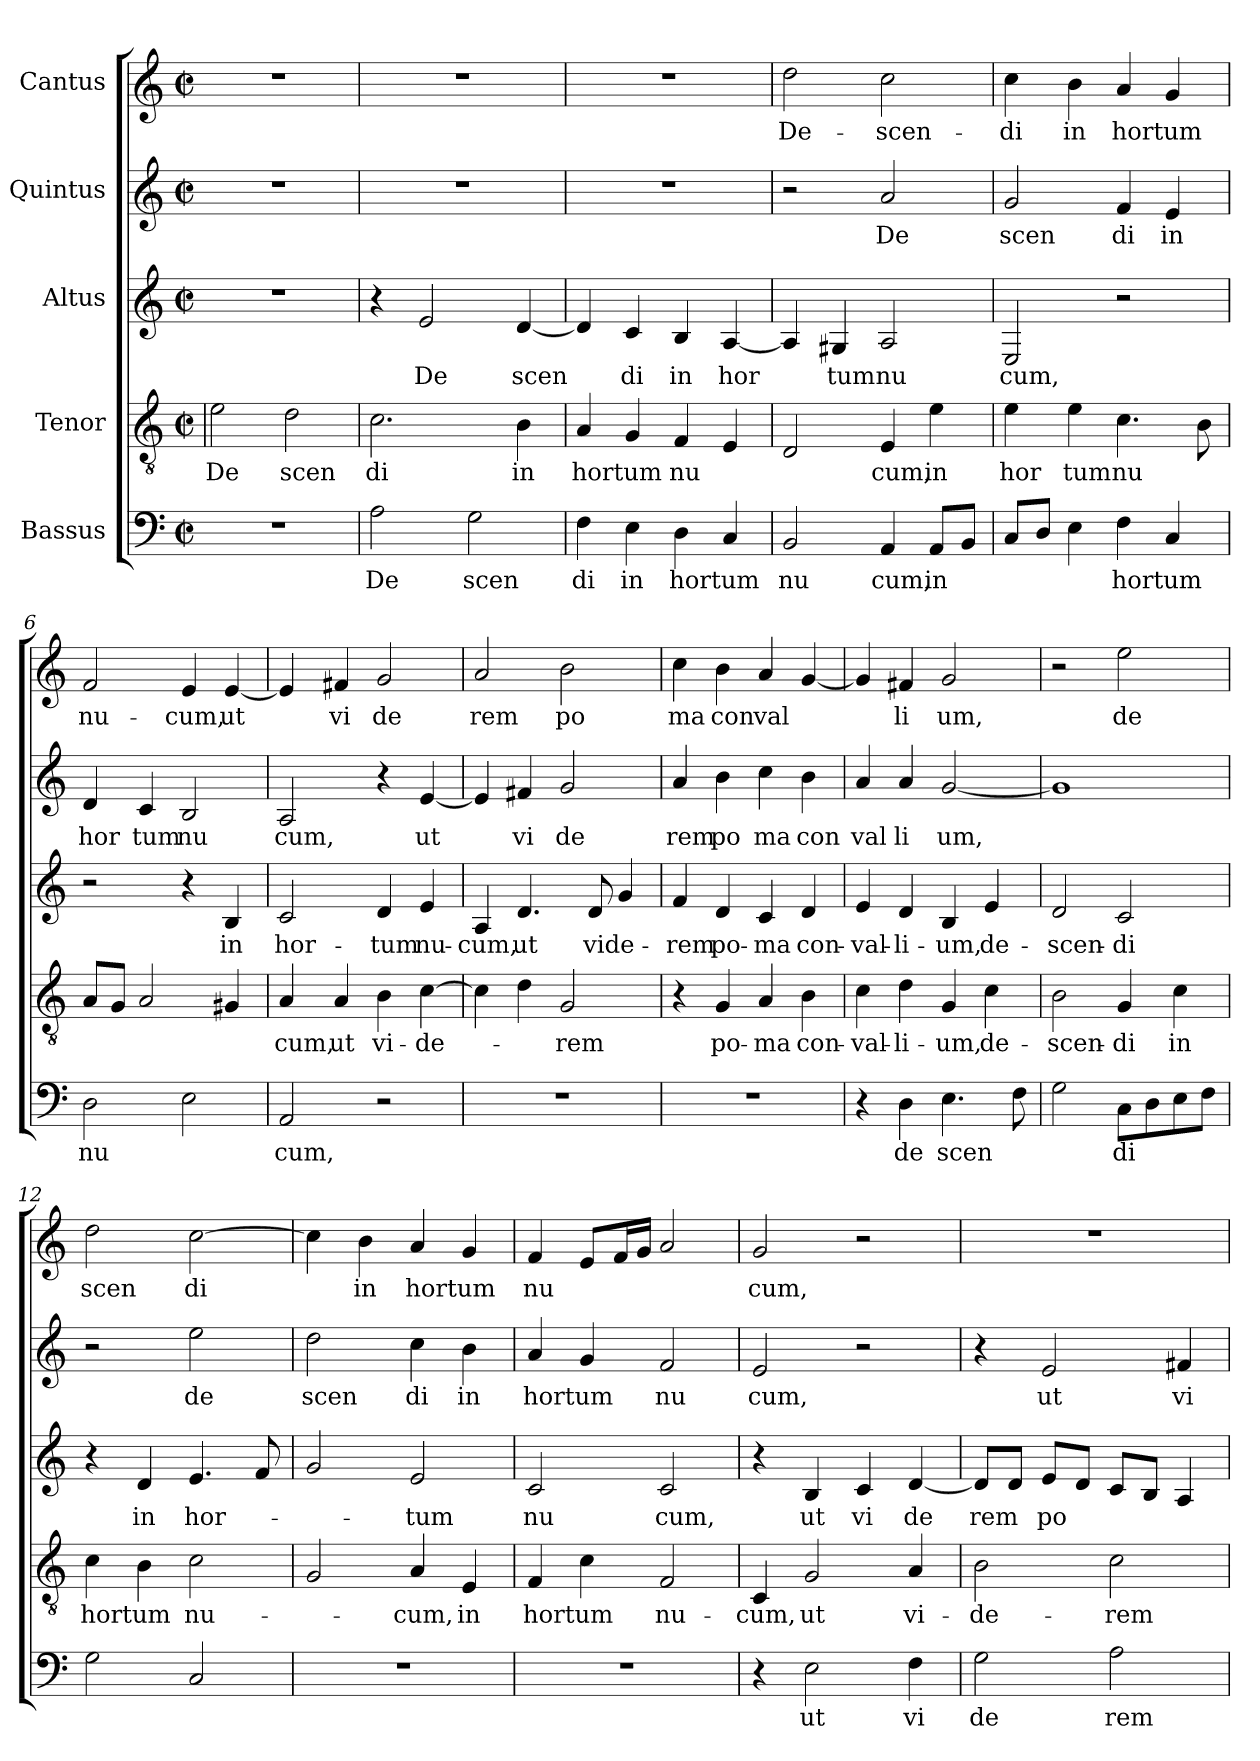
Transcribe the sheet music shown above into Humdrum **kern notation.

**kern	**text	**kern	**text	**kern	**text	**kern	**text	**kern	**text
*part5	*part5	*part4	*part4	*part3	*part3	*part2	*part2	*part1	*part1
*staff5	*staff5	*staff4	*staff4	*staff3	*staff3	*staff2	*staff2	*staff1	*staff1
*I"Bassus	*	*I"Tenor	*	*I"Altus	*	*I"Quintus	*	*I"Cantus	*
!!LO:PB:g=z
*stria5	*	*stria5	*	*stria5	*	*stria5	*	*stria5	*
*clefF4	*	*clefGv2	*	*clefG2	*	*clefG2	*	*clefG2	*
*M2/2	*	*M2/2	*	*M2/2	*	*M2/2	*	*M2/2	*
*met(c|)	*	*met(c|)	*	*met(c|)	*	*met(c|)	*	*met(c|)	*
=1	=1!	=1	=1!	=1	=1!	=1	=1!	=1!	=1!
!	!	!	!LO:LY:b:cj	!	!	!	!	!	!
1r	.	2e\	De	1r	.	1r	.	1r	.
!	!	!	!LO:LY:b:cj	!	!	!	!	!	!
.	.	2d\	scen	.	.	.	.	.	.
=2	=2	=2	=2	=2	=2	=2	=2	=2	=2
!	!LO:LY:b:cj	!	!LO:LY:b:cj	!	!	!	!	!	!
2A\	De	2.c\	di	4r	.	1r	.	1r	.
!	!	!	!	!	!LO:LY:b:cj	!	!	!	!
.	.	.	.	2e/	De	.	.	.	.
!	!LO:LY:b:cj	!	!	!	!	!	!	!	!
2G\	scen	.	.	.	.	.	.	.	.
!	!	!	!LO:LY:b:cj	!	!LO:LY:b	!	!	!	!
.	.	4B\	in	[<4d/	scen	.	.	.	.
=3	=3	=3	=3	=3	=3	=3	=3	=3	=3
!	!LO:LY:b:cj	!	!LO:LY:b	!	!	!	!	!	!
4F\	di	4A/	hortum	4d/]	.	1r	.	1r	.
!	!LO:LY:b:cj	!	!	!	!LO:LY:b:cj	!	!	!	!
4E\	in	4G/	.	4c/	di	.	.	.	.
!	!LO:LY:b	!	!LO:LY:b	!	!LO:LY:b:cj	!	!	!	!
4D\	hortum	4F/	nu	4B/	in	.	.	.	.
!	!	!	!	!	!LO:LY:b	!	!	!	!
4C/	.	4E/	.	[<4A/	hor	.	.	.	.
=4	=4	=4	=4	=4	=4	=4	=4	=4	=4
!	!LO:LY:b:cj	!	!	!	!	!	!	!	!LO:LY:b:cj
2BB/	nu	2D/	.	4A/]	.	2r	.	2dd\	De-
!	!	!	!	!	!LO:LY:b:cj	!	!	!	!
.	.	.	.	4G#X/	tum	.	.	.	.
!	!LO:LY:b:cj	!	!LO:LY:b:cj	!	!LO:LY:b:cj	!	!LO:LY:b:cj	!	!LO:LY:b:cj
4AA/	cum,	4E/	cum,	2A/	nu	2a/	De	2cc\	-scen-
!	!LO:LY:b:cj	!	!LO:LY:b:cj	!	!	!	!	!	!
8AA/L	in	4e\	in	.	.	.	.	.	.
8BB/J	.	.	.	.	.	.	.	.	.
=5	=5	=5	=5	=5	=5	=5	=5	=5	=5
!	!	!	!LO:LY:b:cj	!	!LO:LY:b:cj	!	!LO:LY:b:cj	!	!LO:LY:b:cj
8C/L	.	4e\	hor	2E/	cum,	2g/	scen	4cc\	-di
8D/J	.	.	.	.	.	.	.	.	.
!	!	!	!LO:LY:b:cj	!	!	!	!	!	!LO:LY:b:cj
4E\	.	4e\	tum	.	.	.	.	4b\	in
!	!LO:LY:b	!	!LO:LY:b	!	!	!	!LO:LY:b:cj	!	!LO:LY:b
4F\	hortum	4.c\	nu	2r	.	4f/	di	4a/	hortum
!	!	!	!	!	!	!	!LO:LY:b:cj	!	!
4C/	.	.	.	.	.	4e/	in	4g/	.
.	.	8B\	.	.	.	.	.	.	.
=6	=6	=6	=6	=6	=6	=6	=6	=6	=6
!	!LO:LY:b	!	!	!	!	!	!LO:LY:b:cj	!	!LO:LY:b:cj
2D\	nu	8A/L	.	2r	.	4d/	hor	2f/	nu-
.	.	8G/J	.	.	.	.	.	.	.
!	!	!	!	!	!	!	!LO:LY:b:cj	!	!
.	.	2A/	.	.	.	4c/	tum	.	.
!	!	!	!	!	!	!	!LO:LY:b:cj	!	!LO:LY:b:cj
2E\	.	.	.	4r	.	2B/	nu	4e/	-cum,
!	!	!	!	!	!LO:LY:b:cj	!	!	!	!LO:LY:b:cj
.	.	4G#X/	.	4B/	in	.	.	[>4e/	ut
!!LO:LB:g=z
=7	=7	=7	=7	=7	=7	=7	=7	=7	=7
!	!LO:LY:b:cj	!	!LO:LY:b:cj	!	!LO:LY:b:cj	!	!LO:LY:b:cj	!	!
2AA/	cum,	4A/	cum,	2c/	hor-	2A/	cum,	4e/]	.
!	!	!	!LO:LY:b:cj	!	!	!	!	!	!LO:LY:b:cj
.	.	4A/	ut	.	.	.	.	4f#X/	vi
!	!	!	!LO:LY:b:cj	!	!LO:LY:b:cj	!	!	!	!LO:LY:b:cj
2r	.	4B\	vi-	4d/	-tum	4r	.	2g/	de
!	!	!	!LO:LY:b:cj	!	!LO:LY:b:cj	!	!LO:LY:b:cj	!	!
.	.	[>4c\	-de-	4e/	nu-	[<4e/	ut	.	.
=8	=8	=8	=8	=8	=8	=8	=8	=8	=8
!	!	!	!	!	!LO:LY:b:cj	!	!	!	!LO:LY:b:cj
1r	.	4c\]	.	4A/	-cum,	4e/]	.	2a/	rem
!	!	!	!	!	!LO:LY:b:cj	!	!LO:LY:b:cj	!	!
.	.	4d\	.	4.d/	ut	4f#X/	vi	.	.
!	!	!	!LO:LY:b:cj	!	!	!	!LO:LY:b:cj	!	!LO:LY:b:cj
.	.	2G/	-rem	.	.	2g/	de	2b\	po
!	!	!	!	!	!LO:LY:b	!	!	!	!
.	.	.	.	8d/	vide-	.	.	.	.
.	.	.	.	4g/	.	.	.	.	.
=9	=9	=9	=9	=9	=9	=9	=9	=9	=9
!	!	!	!	!	!LO:LY:b:cj	!	!LO:LY:b:cj	!	!LO:LY:b:cj
1r	.	4r	.	4f/	-rem	4a/	rem	4cc\	ma
!	!	!	!LO:LY:b:cj	!	!LO:LY:b:cj	!	!LO:LY:b:cj	!	!LO:LY:b:cj
.	.	4G/	po-	4d/	po-	4b\	po	4b\	con
!	!	!	!LO:LY:b:cj	!	!LO:LY:b:cj	!	!LO:LY:b:cj	!	!LO:LY:b
.	.	4A/	-ma	4c/	-ma	4cc\	ma	4a/	val
!	!	!	!LO:LY:b:cj	!	!LO:LY:b:cj	!	!LO:LY:b:cj	!	!
.	.	4B\	con-	4d/	con-	4b\	con	[<4g/	.
=10	=10	=10	=10	=10	=10	=10	=10	=10	=10
!	!	!	!LO:LY:b:cj	!	!LO:LY:b:cj	!	!LO:LY:b:cj	!	!
4r	.	4c\	-val-	4e/	-val-	4a/	val	4g/]	.
!	!LO:LY:b:cj	!	!LO:LY:b:cj	!	!LO:LY:b:cj	!	!LO:LY:b:cj	!	!LO:LY:b:cj
4D\	de	4d\	-li-	4d/	-li-	4a/	li	4f#X/	li
!	!LO:LY:b	!	!LO:LY:b:cj	!	!LO:LY:b:cj	!	!LO:LY:b	!	!LO:LY:b:cj
4.E\	scen	4G/	-um,	4B/	-um,	[<2g/	um,	2g/	um,
!	!	!	!LO:LY:b:cj	!	!LO:LY:b:cj	!	!	!	!
.	.	4c\	de-	4e/	de-	.	.	.	.
8F\	.	.	.	.	.	.	.	.	.
=11	=11	=11	=11	=11	=11	=11	=11	=11	=11
!	!	!	!LO:LY:b:cj	!	!LO:LY:b:cj	!	!	!	!
2G\	.	2B\	-scen-	2d/	-scen-	1g]	.	2r	.
!	!LO:LY:b:cj	!	!LO:LY:b:cj	!	!LO:LY:b:cj	!	!	!	!LO:LY:b:cj
8C\L	di	4G/	-di	2c/	-di	.	.	2ee\	de
8D\	.	.	.	.	.	.	.	.	.
!	!	!	!LO:LY:b:cj	!	!	!	!	!	!
8E\	.	4c\	in	.	.	.	.	.	.
8F\J	.	.	.	.	.	.	.	.	.
=12	=12	=12	=12	=12	=12	=12	=12	=12	=12
!	!	!	!LO:LY:b	!	!	!	!	!	!LO:LY:b:cj
2G\	.	4c\	hortum	4r	.	2r	.	2dd\	scen
!	!	!	!	!	!LO:LY:b:cj	!	!	!	!
.	.	4B\	.	4d/	in	.	.	.	.
!	!	!	!LO:LY:b	!	!LO:LY:b	!	!LO:LY:b:cj	!	!LO:LY:b:cj
2C/	.	2c\	nu-	4.e/	hor-	2ee\	de	[>2cc\	di
.	.	.	.	8f/	.	.	.	.	.
=13	=13	=13	=13	=13	=13	=13	=13	=13	=13
!	!	!	!	!	!	!	!LO:LY:b:cj	!	!
1r	.	2G/	.	2g/	.	2dd\	scen	4cc\]	.
!	!	!	!	!	!	!	!	!	!LO:LY:b:cj
.	.	.	.	.	.	.	.	4b\	in
!	!	!	!LO:LY:b:cj	!	!LO:LY:b:cj	!	!LO:LY:b:cj	!	!LO:LY:b
.	.	4A/	-cum,	2e/	-tum	4cc\	di	4a/	hortum
!	!	!	!LO:LY:b:cj	!	!	!	!LO:LY:b:cj	!	!
.	.	4E/	in	.	.	4b\	in	4g/	.
!!LO:LB:g=z
=14	=14	=14	=14	=14	=14	=14	=14	=14	=14
!	!	!	!LO:LY:b	!	!LO:LY:b:cj	!	!LO:LY:b	!	!LO:LY:b
1r	.	4F/	hortum	2c/	nu	4a/	hortum	4f/	nu
.	.	4c\	.	.	.	4g/	.	8e/L	.
.	.	.	.	.	.	.	.	16f/	.
.	.	.	.	.	.	.	.	16g/J	.
!	!	!	!LO:LY:b:cj	!	!LO:LY:b:cj	!	!LO:LY:b:cj	!	!
.	.	2F/	nu-	2c/	cum,	2f/	nu	2a/	.
=15	=15	=15	=15	=15	=15	=15	=15	=15	=15
!	!	!	!LO:LY:b:cj	!	!	!	!LO:LY:b:cj	!	!LO:LY:b:cj
4r	.	4C/	-cum,	4r	.	2e/	cum,	2g/	cum,
!	!LO:LY:b:cj	!	!LO:LY:b:cj	!	!LO:LY:b:cj	!	!	!	!
2E\	ut	2G/	ut	4B/	ut	.	.	.	.
!	!	!	!	!	!LO:LY:b:cj	!	!	!	!
.	.	.	.	4c/	vi	2r	.	2r	.
!	!LO:LY:b:cj	!	!LO:LY:b:cj	!	!LO:LY:b:cj	!	!	!	!
4F\	vi	4A/	vi-	[<4d/	de	.	.	.	.
=16	=16	=16	=16	=16	=16	=16	=16	=16	=16
!	!LO:LY:b:cj	!	!LO:LY:b:cj	!	!LO:LY:b	!	!	!	!
2G\	de	2B\	-de-	8d/L]	rem	4r	.	1r	.
.	.	.	.	8d/J	.	.	.	.	.
!	!	!	!	!	!LO:LY:b:cj	!	!LO:LY:b:cj	!	!
.	.	.	.	8e/L	po	2e/	ut	.	.
.	.	.	.	8d/J	.	.	.	.	.
!	!LO:LY:b:cj	!	!LO:LY:b:cj	!	!	!	!	!	!
2A\	rem	2c\	-rem	8c/L	.	.	.	.	.
.	.	.	.	8B/J	.	.	.	.	.
!	!	!	!	!	!	!	!LO:LY:b:cj	!	!
.	.	.	.	4A/	.	4f#X/	vi	.	.
=	=	=	=	=	=	=	=	=	=
*-	*-	*-	*-	*-	*-	*-	*-	*-	*-
